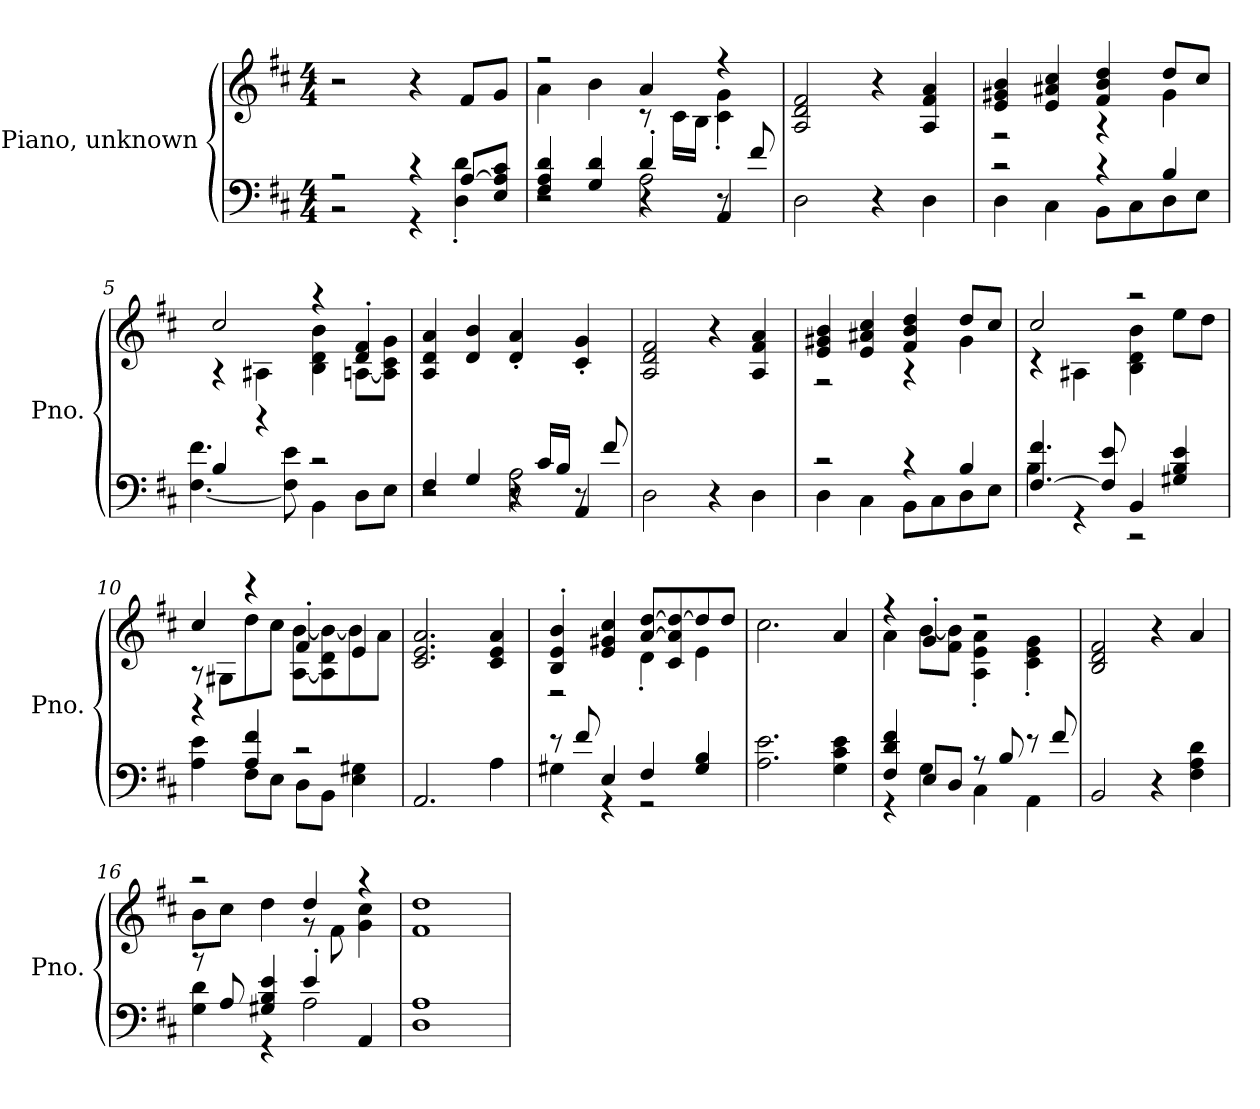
**kern	**kern
*part1	*part1
*staff2	*staff1
*I"Piano, unknown	*
*I'Pno.	*
*clefF4	*clefG2
*k[f#c#]	*k[f#c#]
*M4/4	*M4/4
*MM120	*MM120
=1	=1
*^	*
2r	2r	2r
4r	4r	4r
[8A/L	4D\' 4d\'	8f#/L
8E/ 8A/] 8c#/J	.	8g/J
=2	=2	=2
*	*^	*^
4F#/ 4A/ 4d/	2r	2r	2r	4a\
4G/ 4d/	.	.	.	4b\
4d'/	2A\	4r	4a/	8r
.	.	.	.	16c#\LL
.	.	.	.	16B\JJ
8r	.	4AA/	4r	4c#\' 4g\'
8f#/	.	.	.	.
*v	*v	*v	*	*
*	*v	*v
=3	=3
2D\	2A/ 2d/ 2f#/
4r	4r
4D\	4A/ 4f#/ 4a/
=4	=4
*^	*^
2r	4D\	4e/ 4g#X/ 4b/	2r
.	4C#\	4e/ 4a#X/ 4cc#/	.
4r	8BB\L	4f#/ 4b/ 4dd/	4r
.	8C#\	.	.
4B/	8D\	8dd/L	4g#\
.	8E\J	8cc#/J	.
=5	=5	=5	=5
4B/	[4.F#\ 4.f#\	2cc#/	4r
4r	.	.	4A#X\
.	8F#\] 8e\	.	.
2r	4BB\	4r	4B\ 4d\ 4b\
.	8D\L	4d/' 4f#/'	[8An\L
.	8E\J	.	8A\] 8c#\ 8g\J
*	*	*v	*v
!!LO:LB:g=z
=6	=6	=6
*	*^	*
4F#/	2r	2r	4A/ 4d/ 4a/
4G/	.	.	4d/ 4b/
8r	2A\	4r	4d/' 4a/'
16c#/LL	.	.	.
16B/JJ	.	.	.
8r	.	4AA/	4c#/' 4g/'
8f#/	.	.	.
*v	*v	*v	*
=7	=7
2D\	2A/ 2d/ 2f#/
4r	4r
4D\	4A/ 4f#/ 4a/
=8	=8
*^	*^
2r	4D\	4e/ 4g#X/ 4b/	2r
.	4C#\	4e/ 4a#X/ 4cc#/	.
4r	8BB\L	4f#/ 4b/ 4dd/	4r
.	8C#\	.	.
4B/	8D\	8dd/L	4g#\
.	8E\J	8cc#/J	.
=9	=9	=9	=9
[4.F#/ 4.f#/	4B\	2cc#/	4r
.	4r	.	4A#X\
8F#/] 8e/	.	.	.
4BB/	2r	2r	4B\ 4d\ 4b\
4G#X/ 4B/ 4e/	.	.	8ee\L
.	.	.	8dd\J
=10	=10	=10	=10
4r	4A\ 4e\	4cc#/	8r
.	.	.	8G#X\L
4A/ 4f#/	8F#\L	4r	8dd\
.	8E\J	.	8cc#\J
2r	8D\L	4f#'/	[8A\ [8b\L
.	8BB\J	.	8A\] 8d\ 8b\_
.	4E\ 4G#X\	4e/	8b\]
.	.	.	8a\J
*v	*v	*	*
*	*v	*v
!!LO:LB:g=z
=11	=11
2.AA/	2.c#/ 2.e/ 2.a/
4A\	4c#/ 4e/ 4a/
=12	=12
*^	*^
8r	4G#X\	4B/' 4e/' 4b/'	2r
8f#/	.	.	.
4E/	4r	4e/ 4g#X/ 4cc#/	.
4F#/	2r	[8a/ [8dd/L	4d'\
.	.	8c#/ 8a/] 8dd/_	.
4G#/ 4B/	.	8dd/]	4e\
.	.	8dd/J	.
*v	*v	*	*
*	*v	*v
=13	=13
2.A\ 2.e\	2.cc#\
4G\ 4c#\ 4e\	4a/
=14	=14
*^	*^
4F#/ 4d/ 4f#/	4r	4r	4a\
8E/L	4G\	4g'/	[8b\L
8D/J	.	.	8f#\ 8b\]J
8r	4C#\	2r	4A\' 4e\' 4a\'
8B/	.	.	.
8r	4AA\	.	4c#\' 4e\' 4g\'
8f#/	.	.	.
*v	*v	*	*
*	*v	*v
=15	=15
2BB/	2B/ 2d/ 2f#/
4r	4r
4F#\ 4A\ 4d\	4a/
=16	=16
*^	*^
8r	4G\ 4d\	2r	8b\L
8A/	.	.	8cc#\J
4G#X/ 4B/ 4e/	4r	.	4dd\
4e'/	2A\	4dd/	8r
.	.	.	8f#\
4AA/	.	4r	4g\ 4cc#\
*v	*v	*	*
*	*v	*v
=17	=17
1D 1A	1f# 1dd
=	=
*-	*-
